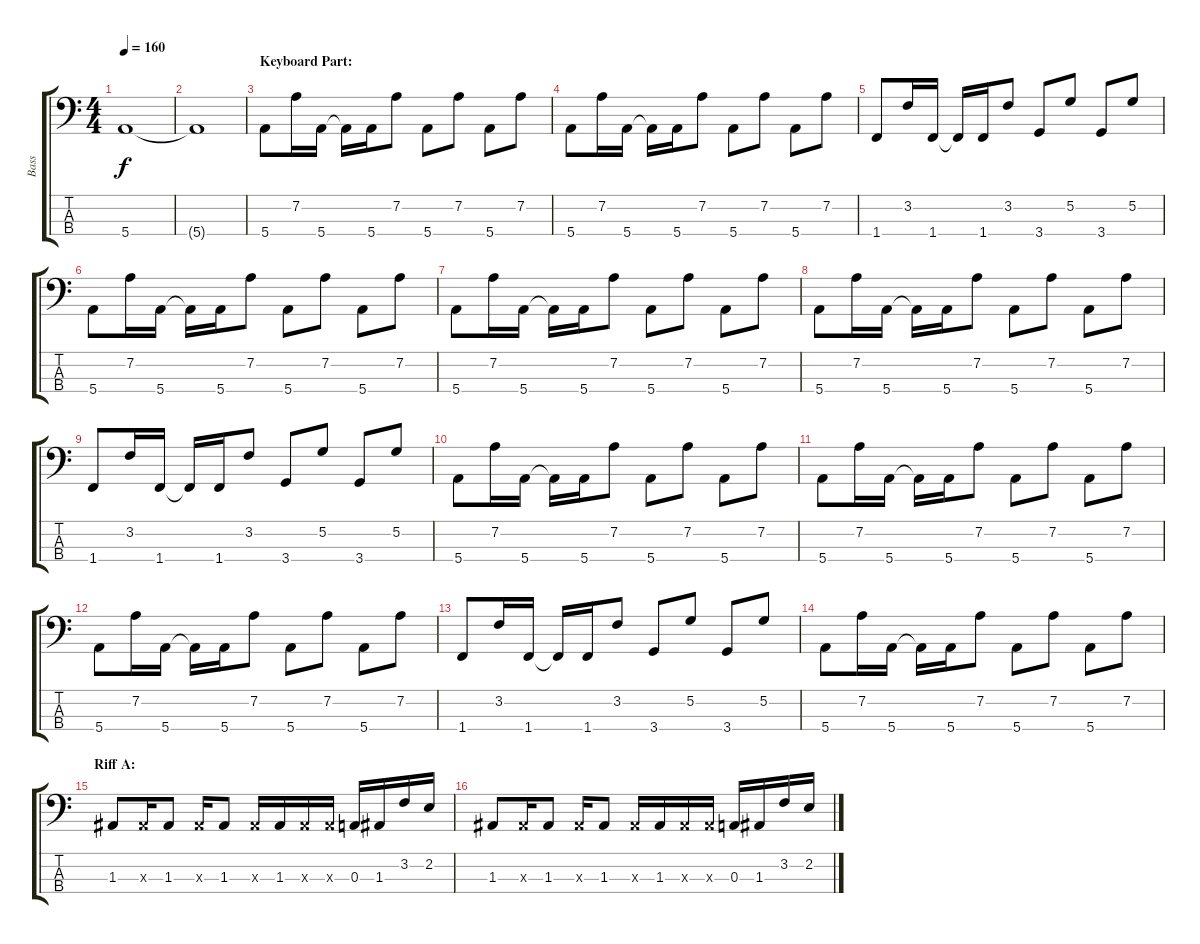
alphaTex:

\track ("Bass" "Bass") {instrument electricbasspick}
\staff {score tabs}
\tuning (G2 D2 A1 E1) {hide}
\ts (4 4)
\tempo 160
\clef f4
\ks c
5.4{t}.1{dy f} |
5.4{t}.1 |
\section ("" "Keyboard Part:")
5.4.8 7.2.16 5.4.16 5.4{t}.16 5.4.16 7.2.8 5.4.8 7.2.8 5.4.8 7.2.8 |
5.4.8 7.2.16 5.4.16 5.4{t}.16 5.4.16 7.2.8 5.4.8 7.2.8 5.4.8 7.2.8 |
1.4.8 3.2.16 1.4.16 1.4{t}.16 1.4.16 3.2.8 3.4.8 5.2.8 3.4.8 5.2.8 |
5.4.8 7.2.16 5.4.16 5.4{t}.16 5.4.16 7.2.8 5.4.8 7.2.8 5.4.8 7.2.8 |
5.4.8 7.2.16 5.4.16 5.4{t}.16 5.4.16 7.2.8 5.4.8 7.2.8 5.4.8 7.2.8 |
5.4.8 7.2.16 5.4.16 5.4{t}.16 5.4.16 7.2.8 5.4.8 7.2.8 5.4.8 7.2.8 |
1.4.8 3.2.16 1.4.16 1.4{t}.16 1.4.16 3.2.8 3.4.8 5.2.8 3.4.8 5.2.8 |
5.4.8 7.2.16 5.4.16 5.4{t}.16 5.4.16 7.2.8 5.4.8 7.2.8 5.4.8 7.2.8 |
5.4.8 7.2.16 5.4.16 5.4{t}.16 5.4.16 7.2.8 5.4.8 7.2.8 5.4.8 7.2.8 |
5.4.8 7.2.16 5.4.16 5.4{t}.16 5.4.16 7.2.8 5.4.8 7.2.8 5.4.8 7.2.8 |
1.4.8 3.2.16 1.4.16 1.4{t}.16 1.4.16 3.2.8 3.4.8 5.2.8 3.4.8 5.2.8 |
5.4.8 7.2.16 5.4.16 5.4{t}.16 5.4.16 7.2.8 5.4.8 7.2.8 5.4.8 7.2.8 |
\section ("" "Riff A:")
1.3.8 1.3{x}.16 1.3.8 1.3{x}.16 1.3.8 1.3{x}.16 1.3.16 1.3{x}.16 1.3{x}.16 0.3.16 1.3.16 3.2.16 2.2.16 |
1.3.8 1.3{x}.16 1.3.8 1.3{x}.16 1.3.8 1.3{x}.16 1.3.16 1.3{x}.16 1.3{x}.16 0.3.16 1.3.16 3.2.16 2.2.16
